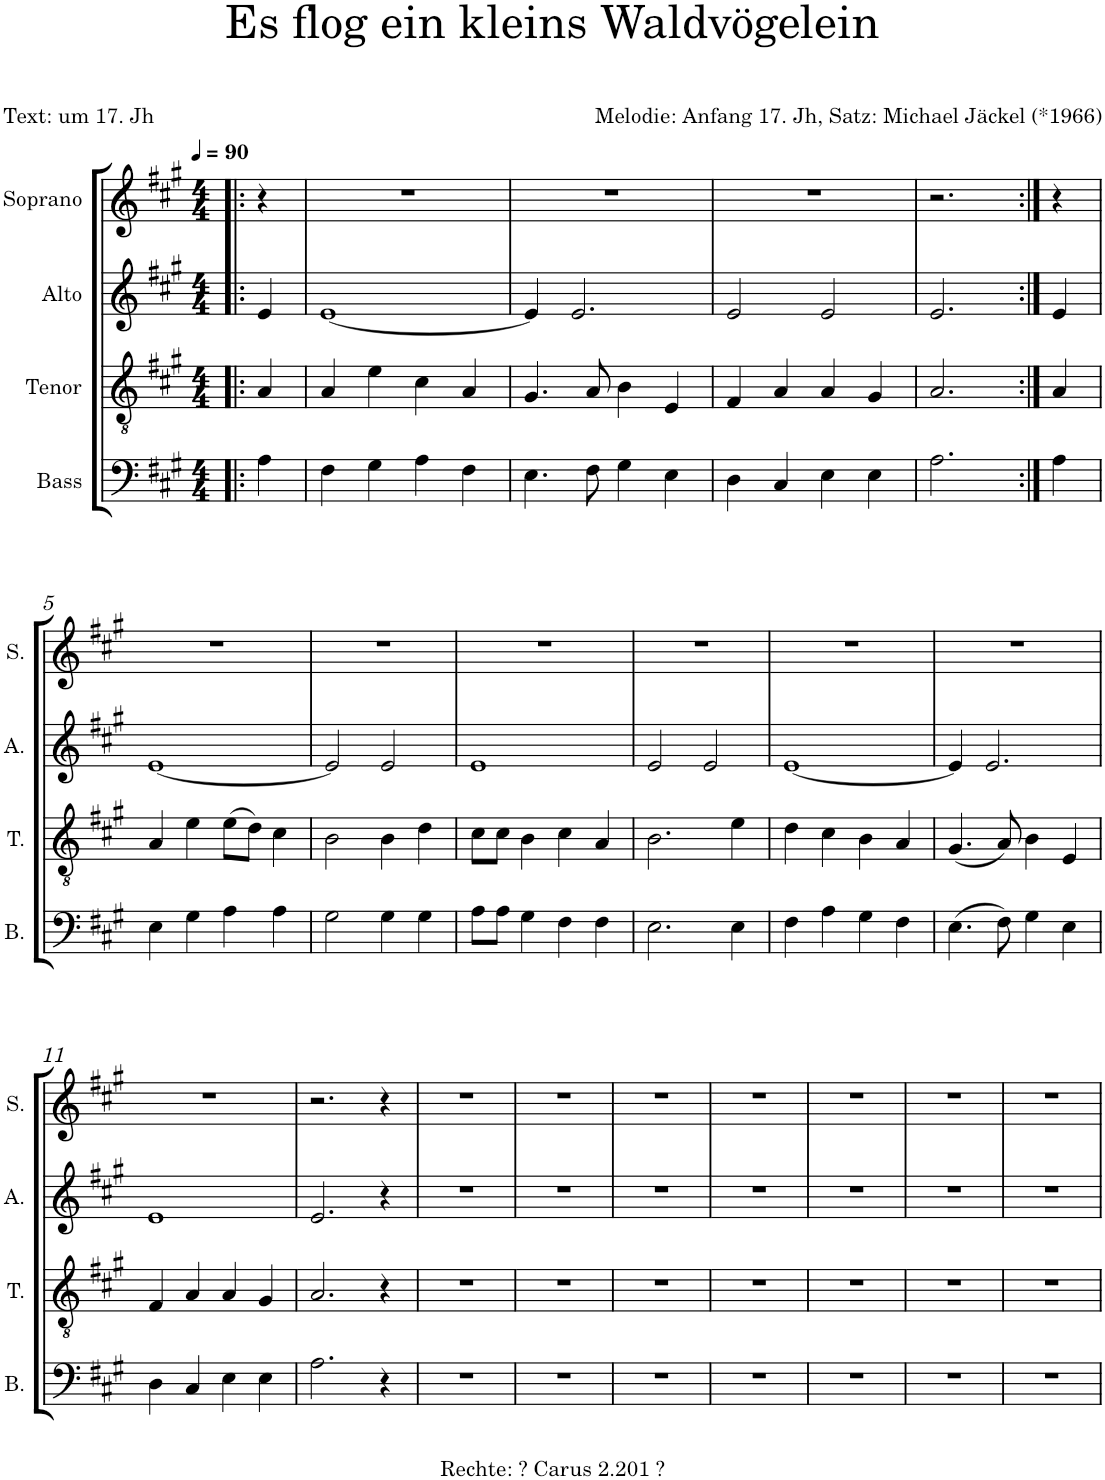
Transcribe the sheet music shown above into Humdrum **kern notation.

**kern	**kern	**kern	**kern
*part4	*part3	*part2	*part1
*staff4	*staff3	*staff2	*staff1
*I"Bass	*I"Tenor	*I"Alto	*I"Soprano
*I'B.	*I'T.	*I'A.	*I'S.
*clefF4	*clefGv2	*clefG2	*clefG2
*k[f#c#g#]	*k[f#c#g#]	*k[f#c#g#]	*k[f#c#g#]
*M4/4	*M4/4	*M4/4	*M4/4
*MM90	*MM90	*MM90	*MM90
=!|:	=!|:	=!|:	=!|:
4A\	4A/	4e/	4r
=1	=1	=1	=1
4F#\	4A/	[1e	1r
4G#\	4e\	.	.
4A\	4c#\	.	.
4F#\	4A/	.	.
=2	=2	=2	=2
4.E\	4.G#/	4e/]	1r
.	.	2.e/	.
8F#\	8A/	.	.
4G#\	4B\	.	.
4E\	4E/	.	.
=3	=3	=3	=3
4D\	4F#/	2e/	1r
4C#/	4A/	.	.
4E\	4A/	2e/	.
4E\	4G#/	.	.
=4	=4	=4	=4
2.A\	2.A/	2.e/	2.r
4A\	4A/	4e/	4r
!!LO:LB:g=z
=5	=5	=5	=5
4E\	4A/	[1e	1r
4G#\	4e\	.	.
4A\	(>8e\L	.	.
.	8d\J)	.	.
4A\	4c#\	.	.
=6	=6	=6	=6
2G#\	2B\	2e/]	1r
4G#\	4B\	2e/	.
4G#\	4d\	.	.
=7	=7	=7	=7
8A\L	8c#\L	1e	1r
8A\J	8c#\J	.	.
4G#\	4B\	.	.
4F#\	4c#\	.	.
4F#\	4A/	.	.
=8	=8	=8	=8
2.E\	2.B\	2e/	1r
.	.	2e/	.
4E\	4e\	.	.
=9	=9	=9	=9
4F#\	4d\	[1e	1r
4A\	4c#\	.	.
4G#\	4B\	.	.
4F#\	4A/	.	.
=10	=10	=10	=10
(>4.E\	(<4.G#/	4e/]	1r
.	.	2.e/	.
8F#\)	8A/)	.	.
4G#\	4B\	.	.
4E\	4E/	.	.
!!LO:LB:g=z
=11	=11	=11	=11
4D\	4F#/	1e	1r
4C#/	4A/	.	.
4E\	4A/	.	.
4E\	4G#/	.	.
=12	=12	=12	=12
2.A\	2.A/	2.e/	2.r
4r	4r	4r	4r
=13	=13	=13	=13
1r	1r	1r	1r
=14	=14	=14	=14
1r	1r	1r	1r
=15	=15	=15	=15
1r	1r	1r	1r
=16	=16	=16	=16
1r	1r	1r	1r
=17	=17	=17	=17
1r	1r	1r	1r
=18	=18	=18	=18
1r	1r	1r	1r
=19	=19	=19	=19
1r	1r	1r	1r
=	=	=	=
*-	*-	*-	*-
